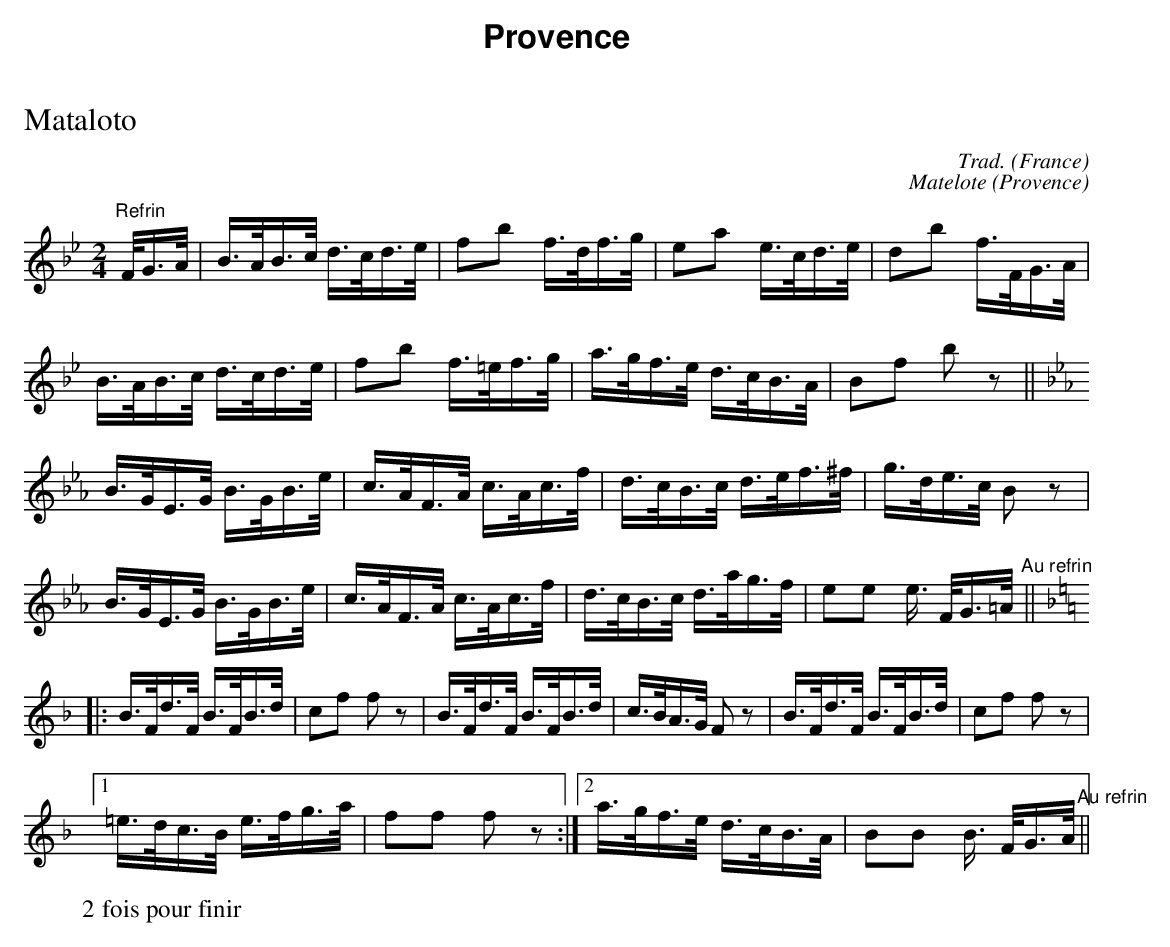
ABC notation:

X:1
T:Mataloto
C:Trad.
O:France
M:2/4
L:1/16
K:Bb
"Refrin"F/G>A| B>AB>c d>cd>e| f2b2 f>df>g| e2a2 e>cd>e| d2b2 f>FG>A|
B>AB>c d>cd>e| f2b2 f>=ef>g| a>gf>e d>cB>A| B2f2 b2z2||
[K:Eb]B>GE>G B>GB>e| c>AF>A c>Ac>f| d>cB>c d>ef>^f| g>de>c B2z2|
B>GE>G B>GB>e| c>AF>A c>Ac>f| d>cB>c d>ag>f| e2e2 e> FG>=A"Au refrin"||:
[K:F]B>Fd>F B>FB>d| c2f2 f2z2| B>Fd>F B>FB>d| c>BA>G F2z2| B>Fd>F B>FB>d| c2f2 f2z2|
[1 =e>dc>B e>fg>a| f2f2 f2z2 :|[2 a>gf>e d>cB>A| B2B2 B> FG>A"Au refrin"||
W:2 fois pour finir
